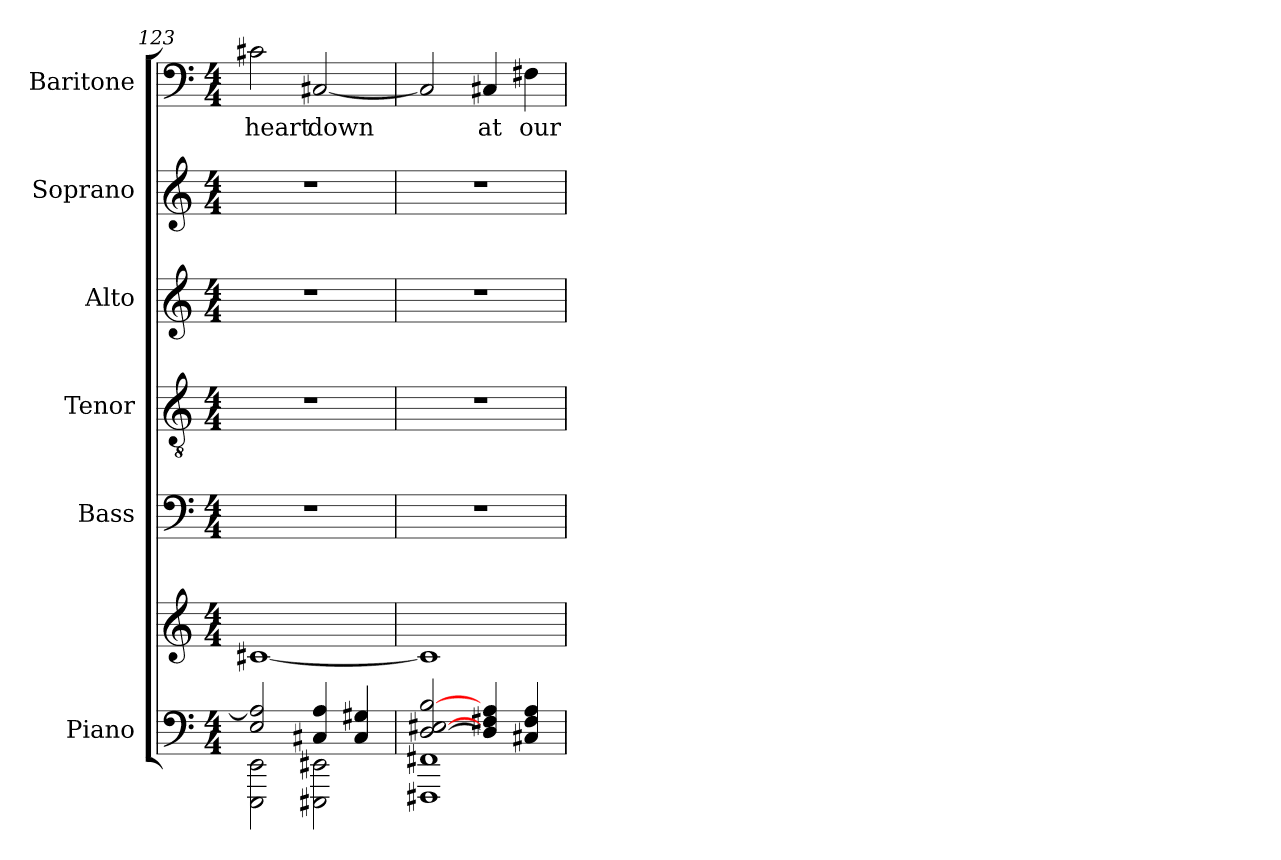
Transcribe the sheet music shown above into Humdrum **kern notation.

**kern	**kern	**kern	**kern	**kern	**kern	**kern	**text
*part6	*part6	*part5	*part4	*part3	*part2	*part1	*part1
*staff7	*staff6	*staff5	*staff4	*staff3	*staff2	*staff1	*staff1
*I"Piano	*	*I"Bass	*I"Tenor	*I"Alto	*I"Soprano	*I"Baritone	*
*	*	*I'B	*I'T	*I'A	*I'S	*	*
*clefF4	*clefG2	*clefF4	*clefGv2	*clefG2	*clefG2	*clefF4	*
*k[]	*k[]	*k[]	*k[]	*k[]	*k[]	*k[]	*
*M4/4	*M4/4	*M4/4	*M4/4	*M4/4	*M4/4	*M4/4	*
=123	=123	=123	=123	=123	=123	=123	=123
*^	*^	*	*	*	*	*	*
!	!	!	!	!	!	!	!	!	!LO:LY:b
2E/ 2A/]	2EEE\ 2EE\	[1c#X	2ryy	1r	1r	1r	1r	2c#X\	heart
!	!	!	!	!	!	!	!	!	!LO:LY:b
4C#X/ 4A/	2EEE#X\ 2EE#X\	.	2ryy	.	.	.	.	[2C#X/	down
4C#/ 4G#X/	.	.	.	.	.	.	.	.	.
=124	=124	=124	=124	=124	=124	=124	=124	=124	=124
[2D/ [2E#X/ [2B/	1FFF#X 1FF#X	1c#]	2ryy	1r	1r	1r	1r	2C#/]	.
!	!	!	!	!	!	!	!	!	!LO:LY:b
4D/] 4F#X/ 4A/	.	.	2ryy	.	.	.	.	4C#X/	at
!	!	!	!	!	!	!	!	!	!LO:LY:b
4C#i/ 4F#/ 4A/	.	.	.	.	.	.	.	4F#X\	our
*v	*v	*	*	*	*	*	*	*	*
*	*v	*v	*	*	*	*	*	*
=	=	=	=	=	=	=	=
*-	*-	*-	*-	*-	*-	*-	*-
